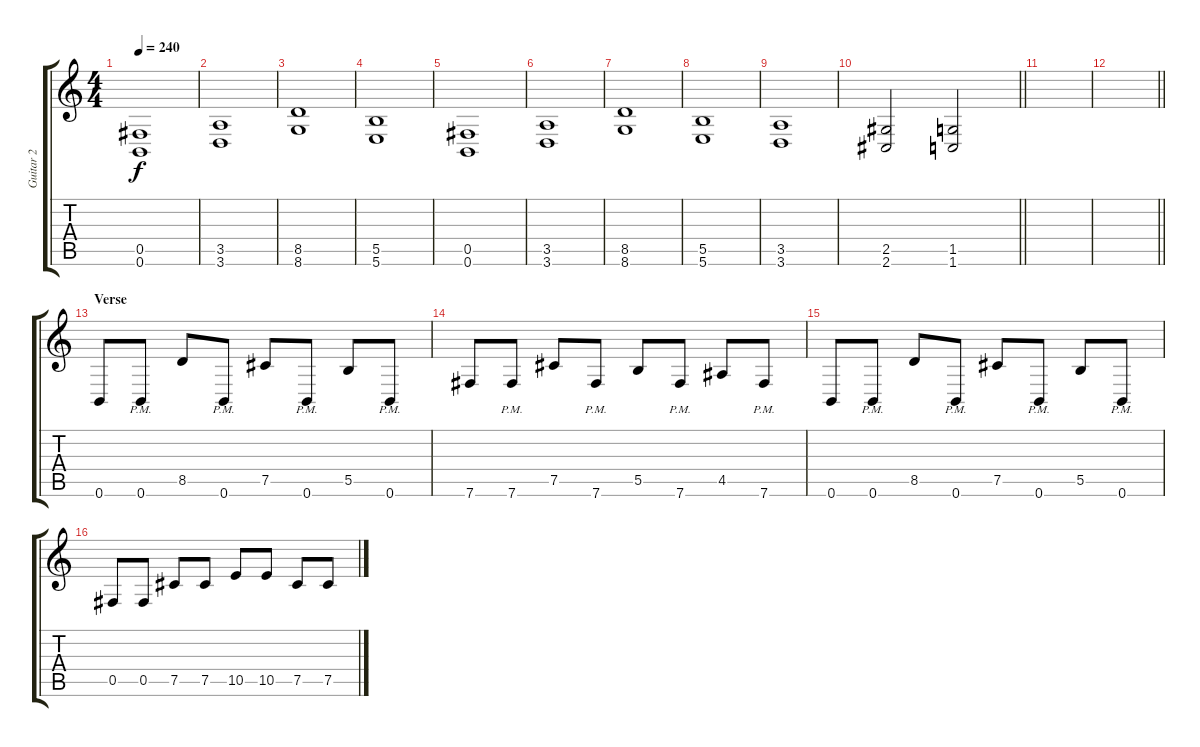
\track ("Guitar 2" "Guitar 2") {instrument distortionguitar}
\staff {score tabs}
\tuning (Db4 Ab3 E3 B2 Gb2 B1) {hide}
\ts (4 4)
\tempo 240
\clef g2
\ks c
(0.5 0.6).1{dy f} |
(3.5 3.6).1 |
(8.5 8.6).1 |
(5.5 5.6).1 |
(0.5 0.6).1 |
(3.5 3.6).1 |
(8.5 8.6).1 |
(5.5 5.6).1 |
(3.5 3.6).1 |
\barLineRight lightlight
(2.5 2.6).2 (1.5 1.6).2 |
|
\barLineRight lightlight
|
\section ("" "Verse")
0.6.8 0.6{pm}.8 8.5.8 0.6{pm}.8 7.5.8 0.6{pm}.8 5.5.8 0.6{pm}.8 |
7.6.8 7.6{pm}.8 7.5.8 7.6{pm}.8 5.5.8 7.6{pm}.8 4.5.8 7.6{pm}.8 |
0.6.8 0.6{pm}.8 8.5.8 0.6{pm}.8 7.5.8 0.6{pm}.8 5.5.8 0.6{pm}.8 |
0.5.8 0.5.8 7.5.8 7.5.8 10.5.8 10.5.8 7.5.8 7.5.8
